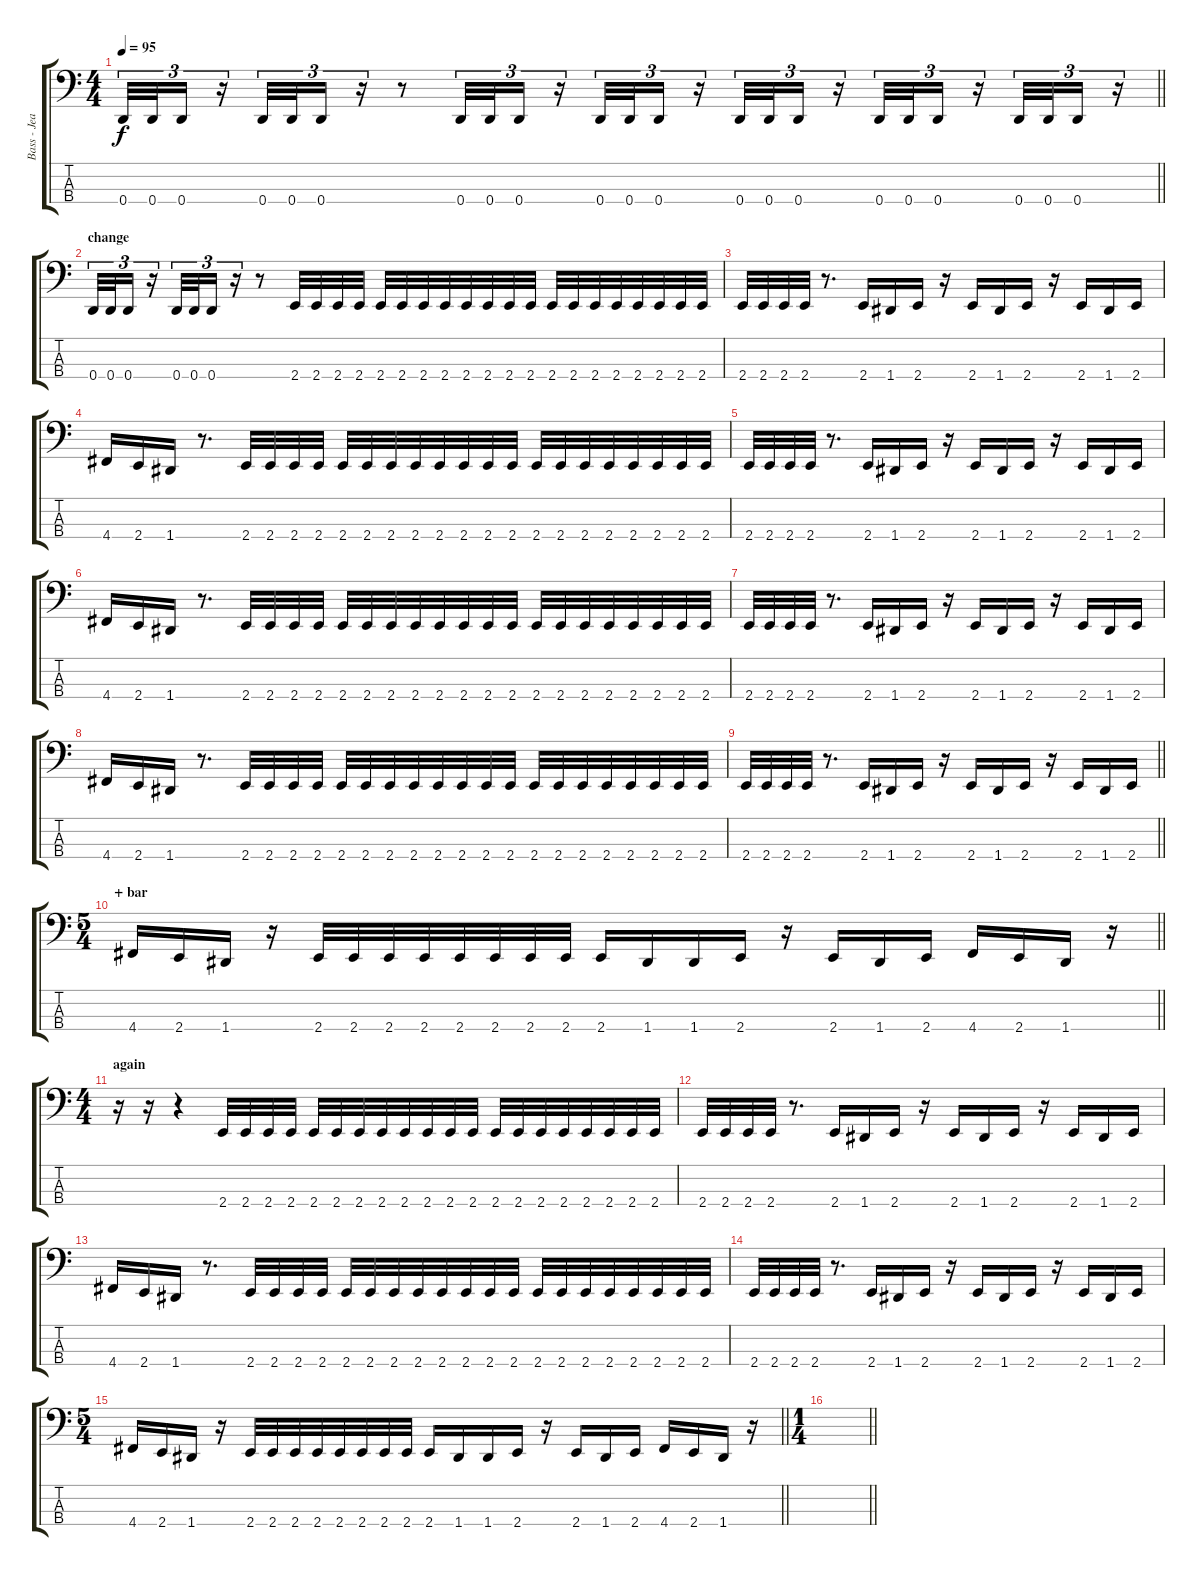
\track ("Bass - Jean Michel Labadie" "Bass - Jea") {instrument electricbasspick}
\staff {score tabs}
\tuning (F2 C2 G1 D1) {hide}
\ts (4 4)
\tempo 95
\clef f4
\barLineRight lightlight
\ks c
0.4.32{tu (3 2) dy f} 0.4.32{tu (3 2)} 0.4.16{tu (3 2)} r.16{tu (3 2)} 0.4.32{tu (3 2)} 0.4.32{tu (3 2)} 0.4.16{tu (3 2)} r.16{tu (3 2)} r.8 0.4.32{tu (3 2)} 0.4.32{tu (3 2)} 0.4.16{tu (3 2)} r.16{tu (3 2)} 0.4.32{tu (3 2)} 0.4.32{tu (3 2)} 0.4.16{tu (3 2)} r.16{tu (3 2)} 0.4.32{tu (3 2)} 0.4.32{tu (3 2)} 0.4.16{tu (3 2)} r.16{tu (3 2)} 0.4.32{tu (3 2)} 0.4.32{tu (3 2)} 0.4.16{tu (3 2)} r.16{tu (3 2)} 0.4.32{tu (3 2)} 0.4.32{tu (3 2)} 0.4.16{tu (3 2)} r.16{tu (3 2)} |
\section ("" "change")
0.4.32{tu (3 2)} 0.4.32{tu (3 2)} 0.4.16{tu (3 2)} r.16{tu (3 2)} 0.4.32{tu (3 2)} 0.4.32{tu (3 2)} 0.4.16{tu (3 2)} r.16{tu (3 2)} r.8 2.4.32 2.4.32 2.4.32 2.4.32 2.4.32 2.4.32 2.4.32 2.4.32 2.4.32 2.4.32 2.4.32 2.4.32 2.4.32 2.4.32 2.4.32 2.4.32 2.4.32 2.4.32 2.4.32 2.4.32 |
2.4.32 2.4.32 2.4.32 2.4.32 r.8{d} 2.4.16 1.4.16 2.4.16 r.16 2.4.16 1.4.16 2.4.16 r.16 2.4.16 1.4.16 2.4.16 |
4.4.16 2.4.16 1.4.16 r.8{d} 2.4.32 2.4.32 2.4.32 2.4.32 2.4.32 2.4.32 2.4.32 2.4.32 2.4.32 2.4.32 2.4.32 2.4.32 2.4.32 2.4.32 2.4.32 2.4.32 2.4.32 2.4.32 2.4.32 2.4.32 |
2.4.32 2.4.32 2.4.32 2.4.32 r.8{d} 2.4.16 1.4.16 2.4.16 r.16 2.4.16 1.4.16 2.4.16 r.16 2.4.16 1.4.16 2.4.16 |
4.4.16 2.4.16 1.4.16 r.8{d} 2.4.32 2.4.32 2.4.32 2.4.32 2.4.32 2.4.32 2.4.32 2.4.32 2.4.32 2.4.32 2.4.32 2.4.32 2.4.32 2.4.32 2.4.32 2.4.32 2.4.32 2.4.32 2.4.32 2.4.32 |
2.4.32 2.4.32 2.4.32 2.4.32 r.8{d} 2.4.16 1.4.16 2.4.16 r.16 2.4.16 1.4.16 2.4.16 r.16 2.4.16 1.4.16 2.4.16 |
4.4.16 2.4.16 1.4.16 r.8{d} 2.4.32 2.4.32 2.4.32 2.4.32 2.4.32 2.4.32 2.4.32 2.4.32 2.4.32 2.4.32 2.4.32 2.4.32 2.4.32 2.4.32 2.4.32 2.4.32 2.4.32 2.4.32 2.4.32 2.4.32 |
\barLineRight lightlight
2.4.32 2.4.32 2.4.32 2.4.32 r.8{d} 2.4.16 1.4.16 2.4.16 r.16 2.4.16 1.4.16 2.4.16 r.16 2.4.16 1.4.16 2.4.16 |
\ts (5 4)
\section ("" "+ bar")
\barLineRight lightlight
4.4.16 2.4.16 1.4.16 r.16 2.4.32 2.4.32 2.4.32 2.4.32 2.4.32 2.4.32 2.4.32 2.4.32 2.4.16 1.4.16 1.4.16 2.4.16 r.16 2.4.16 1.4.16 2.4.16 4.4.16 2.4.16 1.4.16 r.16 |
\ts (4 4)
\section ("" "again")
r.16 r.16 r.4 2.4.32 2.4.32 2.4.32 2.4.32 2.4.32 2.4.32 2.4.32 2.4.32 2.4.32 2.4.32 2.4.32 2.4.32 2.4.32 2.4.32 2.4.32 2.4.32 2.4.32 2.4.32 2.4.32 2.4.32 |
2.4.32 2.4.32 2.4.32 2.4.32 r.8{d} 2.4.16 1.4.16 2.4.16 r.16 2.4.16 1.4.16 2.4.16 r.16 2.4.16 1.4.16 2.4.16 |
4.4.16 2.4.16 1.4.16 r.8{d} 2.4.32 2.4.32 2.4.32 2.4.32 2.4.32 2.4.32 2.4.32 2.4.32 2.4.32 2.4.32 2.4.32 2.4.32 2.4.32 2.4.32 2.4.32 2.4.32 2.4.32 2.4.32 2.4.32 2.4.32 |
2.4.32 2.4.32 2.4.32 2.4.32 r.8{d} 2.4.16 1.4.16 2.4.16 r.16 2.4.16 1.4.16 2.4.16 r.16 2.4.16 1.4.16 2.4.16 |
\ts (5 4)
\barLineRight lightlight
4.4.16 2.4.16 1.4.16 r.16 2.4.32 2.4.32 2.4.32 2.4.32 2.4.32 2.4.32 2.4.32 2.4.32 2.4.16 1.4.16 1.4.16 2.4.16 r.16 2.4.16 1.4.16 2.4.16 4.4.16 2.4.16 1.4.16 r.16 |
\ts (1 4)
\barLineRight lightlight
